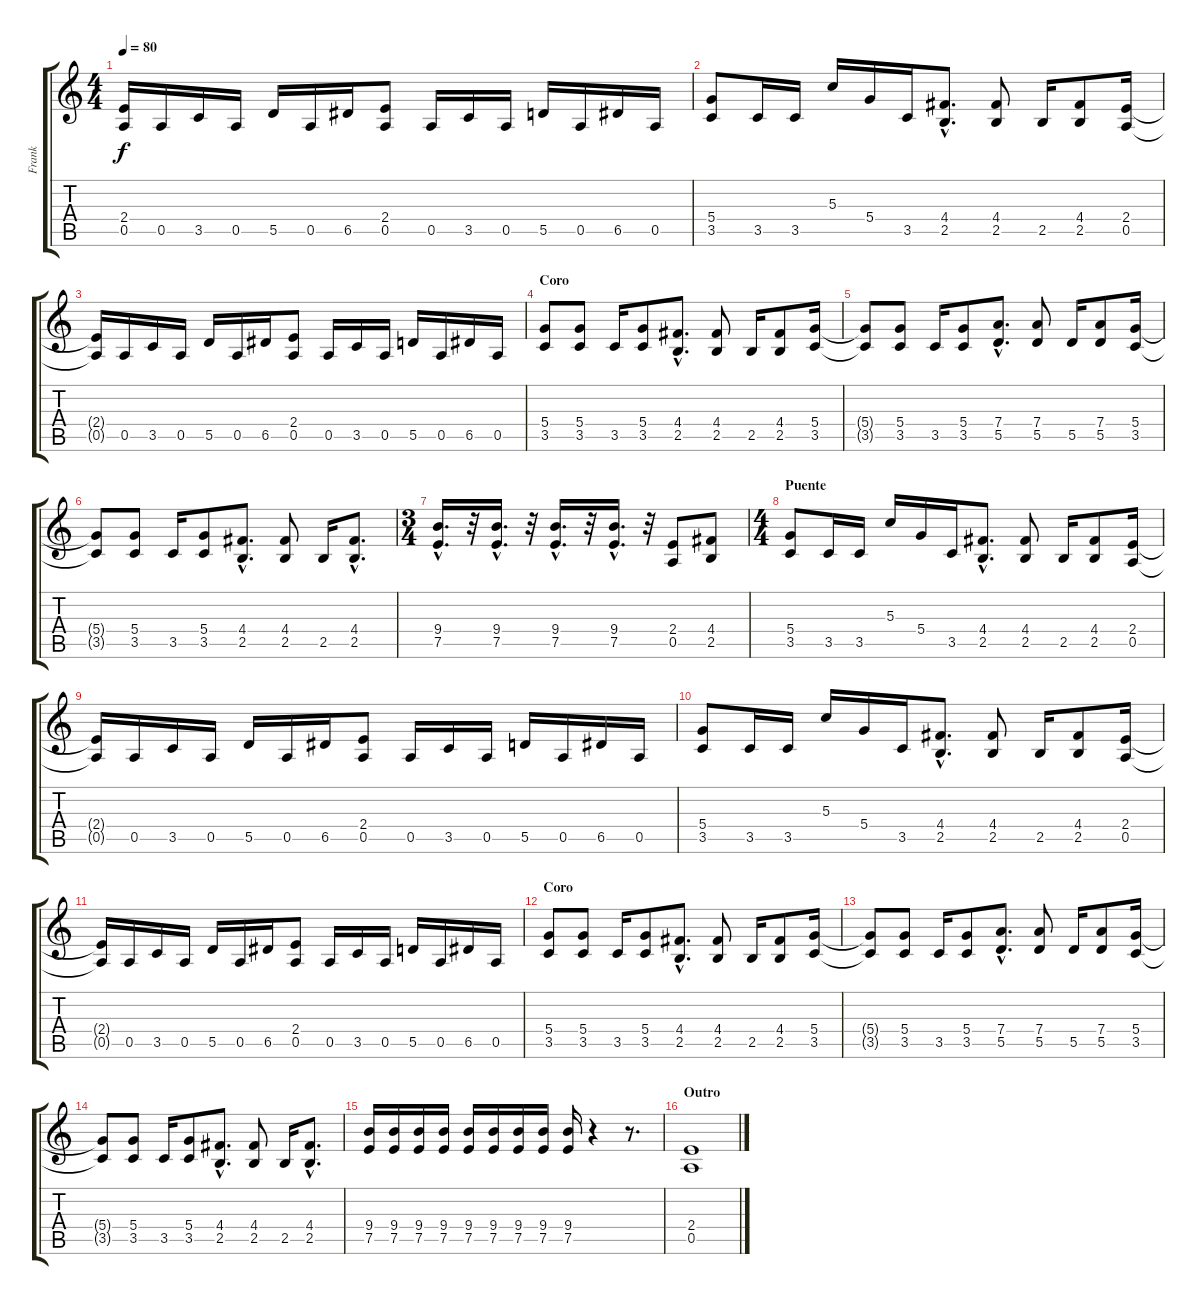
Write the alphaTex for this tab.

\track ("Frank" "Frank") {instrument distortionguitar}
\staff {score tabs}
\tuning (E4 B3 G3 D3 A2 E2) {hide}
\ts (4 4)
\tempo 80
\clef g2
\ks c
(2.4{t} 0.5{t}).16{dy f} 0.5.16 3.5.16 0.5.16 5.5.16 0.5.16 6.5.16 (2.4 0.5).8 0.5.16 3.5.16 0.5.16 5.5.16 0.5.16 6.5.16 0.5.16 |
(5.4 3.5).8 3.5.16 3.5.16 5.3.16 5.4.16 3.5.16 (4.4{hac} 2.5{hac}).8{d} (4.4 2.5).8 2.5.16 (4.4 2.5).8 (2.4 0.5).16 |
(2.4{t} 0.5{t}).16 0.5.16 3.5.16 0.5.16 5.5.16 0.5.16 6.5.16 (2.4 0.5).8 0.5.16 3.5.16 0.5.16 5.5.16 0.5.16 6.5.16 0.5.16 |
\section ("" "Coro")
(5.4 3.5).8 (5.4 3.5).8 3.5.16 (5.4 3.5).8 (4.4{hac} 2.5{hac}).8{d} (4.4 2.5).8 2.5.16 (4.4 2.5).8 (5.4 3.5).16 |
(5.4{t} 3.5{t}).8 (5.4 3.5).8 3.5.16 (5.4 3.5).8 (7.4{hac} 5.5{hac}).8{d} (7.4 5.5).8 5.5.16 (7.4 5.5).8 (5.4 3.5).16 |
(5.4{t} 3.5{t}).8 (5.4 3.5).8 3.5.16 (5.4 3.5).8 (4.4{hac} 2.5{hac}).8{d} (4.4 2.5).8 2.5.16 (4.4{hac} 2.5{hac}).8{d} |
\ts (3 4)
(9.4{hac} 7.5{hac}).16{d} r.32 (9.4{hac} 7.5{hac}).16{d} r.32 (9.4{hac} 7.5{hac}).16{d} r.32 (9.4{hac} 7.5{hac}).16{d} r.32 (2.4 0.5).8 (4.4 2.5).8 |
\ts (4 4)
\section ("" "Puente")
(5.4 3.5).8 3.5.16 3.5.16 5.3.16 5.4.16 3.5.16 (4.4{hac} 2.5{hac}).8{d} (4.4 2.5).8 2.5.16 (4.4 2.5).8 (2.4 0.5).16 |
(2.4{t} 0.5{t}).16 0.5.16 3.5.16 0.5.16 5.5.16 0.5.16 6.5.16 (2.4 0.5).8 0.5.16 3.5.16 0.5.16 5.5.16 0.5.16 6.5.16 0.5.16 |
(5.4 3.5).8 3.5.16 3.5.16 5.3.16 5.4.16 3.5.16 (4.4{hac} 2.5{hac}).8{d} (4.4 2.5).8 2.5.16 (4.4 2.5).8 (2.4 0.5).16 |
(2.4{t} 0.5{t}).16 0.5.16 3.5.16 0.5.16 5.5.16 0.5.16 6.5.16 (2.4 0.5).8 0.5.16 3.5.16 0.5.16 5.5.16 0.5.16 6.5.16 0.5.16 |
\section ("" "Coro")
(5.4 3.5).8 (5.4 3.5).8 3.5.16 (5.4 3.5).8 (4.4{hac} 2.5{hac}).8{d} (4.4 2.5).8 2.5.16 (4.4 2.5).8 (5.4 3.5).16 |
(5.4{t} 3.5{t}).8 (5.4 3.5).8 3.5.16 (5.4 3.5).8 (7.4{hac} 5.5{hac}).8{d} (7.4 5.5).8 5.5.16 (7.4 5.5).8 (5.4 3.5).16 |
(5.4{t} 3.5{t}).8 (5.4 3.5).8 3.5.16 (5.4 3.5).8 (4.4{hac} 2.5{hac}).8{d} (4.4 2.5).8 2.5.16 (4.4{hac} 2.5{hac}).8{d} |
(9.4 7.5).16 (9.4 7.5).16 (9.4 7.5).16 (9.4 7.5).16 (9.4 7.5).16 (9.4 7.5).16 (9.4 7.5).16 (9.4 7.5).16 (9.4 7.5).16 r.4 r.8{d} |
\section ("" "Outro")
(2.4 0.5).1
